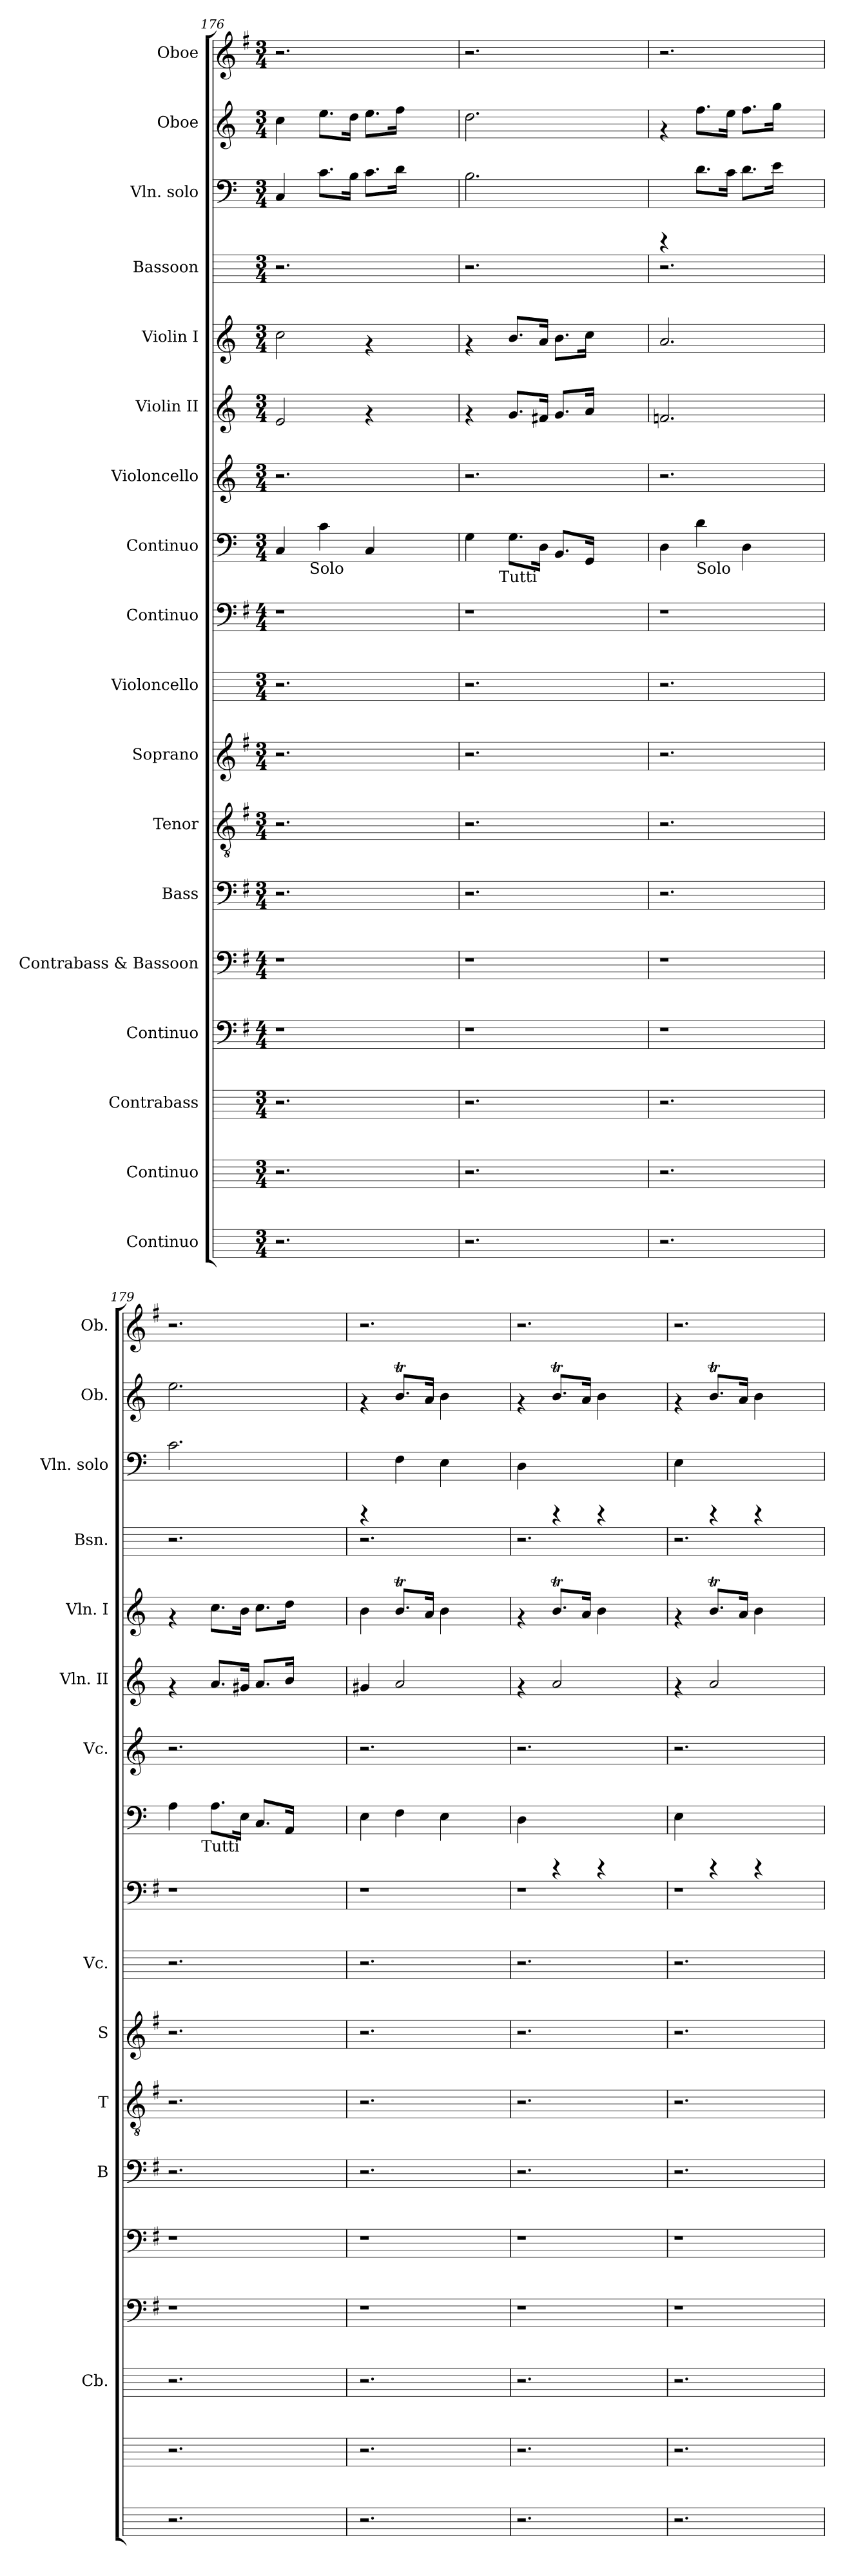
**kern	**kern	**kern	**kern	**kern	**kern	**kern	**kern	**kern	**kern	**kern	**kern	**kern	**kern	**kern	**kern	**kern	**kern
*part18	*part17	*part16	*part15	*part14	*part13	*part12	*part11	*part10	*part9	*part8	*part7	*part6	*part5	*part4	*part3	*part2	*part1
*staff18	*staff17	*staff16	*staff15	*staff14	*staff13	*staff12	*staff11	*staff10	*staff9	*staff8	*staff7	*staff6	*staff5	*staff4	*staff3	*staff2	*staff1
*I"Continuo	*I"Continuo	*I"Contrabass	*I"Continuo	*I"Contrabass  & Bassoon	*I"Bass	*I"Tenor	*I"Soprano	*I"Violoncello	*I"Continuo	*I"Continuo	*I"Violoncello	*I"Violin II	*I"Violin I	*I"Bassoon	*I"Vln. solo	*I"Oboe	*I"Oboe
*	*	*I'Cb.	*	*	*I'B	*I'T	*I'S	*I'Vc.	*	*	*I'Vc.	*I'Vln. II	*I'Vln. I	*I'Bsn.	*I'Vln. solo	*I'Ob.	*I'Ob.
*	*	*	*clefF4	*clefF4	*clefF4	*clefGv2	*clefG2	*	*clefF4	*clefF4	*clefG2	*clefG2	*clefG2	*	*clefF4	*clefG2	*clefG2
*	*	*ITrd7c12	*	*ITrd7c12	*	*	*	*	*	*	*	*	*	*	*	*	*
*k[]	*k[]	*k[]	*k[f#]	*k[f#]	*k[f#]	*k[f#]	*k[f#]	*k[]	*k[f#]	*k[]	*k[]	*k[]	*k[]	*k[]	*k[]	*k[]	*k[f#]
*C:	*C:	*C:	*G:	*G:	*G:	*G:	*G:	*C:	*G:	*C:	*C:	*C:	*C:	*C:	*C:	*C:	*G:
*M3/4	*M3/4	*M3/4	*M4/4	*M4/4	*M3/4	*M3/4	*M3/4	*M3/4	*M4/4	*M3/4	*M3/4	*M3/4	*M3/4	*M3/4	*M3/4	*M3/4	*M3/4
=176	=176	=176	=176	=176	=176	=176	=176	=176	=176	=176	=176	=176	=176	=176	=176	=176	=176
*	*	*	*	*	*	*	*	*	*	*^	*	*	*	*	*	*	*
2.r	2.r	2.r	1r	1r	2.r	2.r	2.r	2.r	1r	4C/	8..ryy	2.r	2e/	2cc\	2.r	4C/	4cc\	2.r
!	!	!	!	!	!	!	!	!	!	!	!LO:TX:b:t=Solo	!	!	!	!	!	!	!
.	.	.	.	.	.	.	.	.	.	.	2ryy	.	.	.	.	.	.	.
.	.	.	.	.	.	.	.	.	.	4c\	.	.	.	.	.	8.c\L	8.ee\L	.
.	.	.	.	.	.	.	.	.	.	.	.	.	.	.	.	16B\J	16dd\J	.
.	.	.	.	.	.	.	.	.	.	4C/	.	.	4rf	4rf	.	8.c\L	8.ee\L	.
.	.	.	.	.	.	.	.	.	.	.	.	.	.	.	.	16d\J	16ff\J	.
.	.	.	.	.	.	.	.	.	.	.	4ryy	.	.	.	.	.	.	.
4ryy	4ryy	4ryy	.	.	4ryy	4ryy	4ryy	4ryy	.	4ryy	.	4ryy	4ryy	4ryy	4ryy	4ryy	4ryy	4ryy
.	.	.	.	.	.	.	.	.	.	.	32ryy	.	.	.	.	.	.	.
=177	=177	=177	=177	=177	=177	=177	=177	=177	=177	=177	=177	=177	=177	=177	=177	=177	=177	=177
2.r	2.r	2.r	1r	1r	2.r	2.r	2.r	2.r	1r	4G\	8..ryy	2.r	4rf	4rf	2.r	2.B\	2.dd\	2.r
!	!	!	!	!	!	!	!	!	!	!	!LO:TX:b:t=Tutti	!	!	!	!	!	!	!
.	.	.	.	.	.	.	.	.	.	.	2ryy	.	.	.	.	.	.	.
.	.	.	.	.	.	.	.	.	.	8.G\L	.	.	8.g/L	8.b/L	.	.	.	.
.	.	.	.	.	.	.	.	.	.	16D\J	.	.	16f#X/J	16a/J	.	.	.	.
.	.	.	.	.	.	.	.	.	.	8.BB/L	.	.	8.g/L	8.b\L	.	.	.	.
.	.	.	.	.	.	.	.	.	.	16GG/J	.	.	16a/J	16cc\J	.	.	.	.
.	.	.	.	.	.	.	.	.	.	.	4ryy	.	.	.	.	.	.	.
4ryy	4ryy	4ryy	.	.	4ryy	4ryy	4ryy	4ryy	.	4ryy	.	4ryy	4ryy	4ryy	4ryy	4ryy	4ryy	4ryy
.	.	.	.	.	.	.	.	.	.	.	32ryy	.	.	.	.	.	.	.
*	*	*	*	*	*	*	*	*	*	*v	*v	*	*	*	*	*	*	*
=178	=178	=178	=178	=178	=178	=178	=178	=178	=178	=178	=178	=178	=178	=178	=178	=178	=178
2.r	2.r	2.r	1r	1r	2.r	2.r	2.r	2.r	1r	4D\	2.r	2.fn/	2.a/	2.r	4rCCC	4rf	2.r
!	!	!	!	!	!	!	!	!	!	!LO:TX:b:t=Solo	!	!	!	!	!	!	!
.	.	.	.	.	.	.	.	.	.	4d\	.	.	.	.	8.d\L	8.ff\L	.
.	.	.	.	.	.	.	.	.	.	.	.	.	.	.	16c\J	16ee\J	.
.	.	.	.	.	.	.	.	.	.	4D\	.	.	.	.	8.d\L	8.ff\L	.
.	.	.	.	.	.	.	.	.	.	.	.	.	.	.	16e\J	16gg\J	.
4ryy	4ryy	4ryy	.	.	4ryy	4ryy	4ryy	4ryy	.	4ryy	4ryy	4ryy	4ryy	4ryy	4ryy	4ryy	4ryy
=179	=179	=179	=179	=179	=179	=179	=179	=179	=179	=179	=179	=179	=179	=179	=179	=179	=179
*	*	*	*	*	*	*	*	*	*	*^	*	*	*	*	*	*	*
2.r	2.r	2.r	1r	1r	2.r	2.r	2.r	2.r	1r	4A\	8..ryy	2.r	4rf	4rf	2.r	2.c\	2.ee\	2.r
!	!	!	!	!	!	!	!	!	!	!	!LO:TX:b:t=Tutti	!	!	!	!	!	!	!
.	.	.	.	.	.	.	.	.	.	.	2ryy	.	.	.	.	.	.	.
.	.	.	.	.	.	.	.	.	.	8.A\L	.	.	8.a/L	8.cc\L	.	.	.	.
.	.	.	.	.	.	.	.	.	.	16E\J	.	.	16g#X/J	16b\J	.	.	.	.
.	.	.	.	.	.	.	.	.	.	8.C/L	.	.	8.a/L	8.cc\L	.	.	.	.
.	.	.	.	.	.	.	.	.	.	16AA/J	.	.	16b/J	16dd\J	.	.	.	.
.	.	.	.	.	.	.	.	.	.	.	4ryy	.	.	.	.	.	.	.
4ryy	4ryy	4ryy	.	.	4ryy	4ryy	4ryy	4ryy	.	4ryy	.	4ryy	4ryy	4ryy	4ryy	4ryy	4ryy	4ryy
.	.	.	.	.	.	.	.	.	.	.	32ryy	.	.	.	.	.	.	.
*	*	*	*	*	*	*	*	*	*	*v	*v	*	*	*	*	*	*	*
=180	=180	=180	=180	=180	=180	=180	=180	=180	=180	=180	=180	=180	=180	=180	=180	=180	=180
2.r	2.r	2.r	1r	1r	2.r	2.r	2.r	2.r	1r	4E\	2.r	4g#X/	4b\	2.r	4rCCC	4rf	2.r
.	.	.	.	.	.	.	.	.	.	4F\	.	2a/	8.bt/L	.	4F\	8.bt/L	.
.	.	.	.	.	.	.	.	.	.	.	.	.	16a/J	.	.	16a/J	.
.	.	.	.	.	.	.	.	.	.	4E\	.	.	4b\	.	4E\	4b\	.
4ryy	4ryy	4ryy	.	.	4ryy	4ryy	4ryy	4ryy	.	4ryy	4ryy	4ryy	4ryy	4ryy	4ryy	4ryy	4ryy
=181	=181	=181	=181	=181	=181	=181	=181	=181	=181	=181	=181	=181	=181	=181	=181	=181	=181
2.r	2.r	2.r	1r	1r	2.r	2.r	2.r	2.r	1r	4D\	2.r	4rf	4rf	2.r	4D\	4rf	2.r
.	.	.	.	.	.	.	.	.	.	4rCCC	.	2a/	8.bt/L	.	4rCCC	8.bt/L	.
.	.	.	.	.	.	.	.	.	.	.	.	.	16a/J	.	.	16a/J	.
.	.	.	.	.	.	.	.	.	.	4rCCC	.	.	4b\	.	4rCCC	4b\	.
4ryy	4ryy	4ryy	.	.	4ryy	4ryy	4ryy	4ryy	.	4ryy	4ryy	4ryy	4ryy	4ryy	4ryy	4ryy	4ryy
=182	=182	=182	=182	=182	=182	=182	=182	=182	=182	=182	=182	=182	=182	=182	=182	=182	=182
2.r	2.r	2.r	1r	1r	2.r	2.r	2.r	2.r	1r	4E\	2.r	4rf	4rf	2.r	4E\	4rf	2.r
.	.	.	.	.	.	.	.	.	.	4rCCC	.	2a/	8.bt/L	.	4rCCC	8.bt/L	.
.	.	.	.	.	.	.	.	.	.	.	.	.	16a/J	.	.	16a/J	.
.	.	.	.	.	.	.	.	.	.	4rCCC	.	.	4b\	.	4rCCC	4b\	.
4ryy	4ryy	4ryy	.	.	4ryy	4ryy	4ryy	4ryy	.	4ryy	4ryy	4ryy	4ryy	4ryy	4ryy	4ryy	4ryy
=	=	=	=	=	=	=	=	=	=	=	=	=	=	=	=	=	=
*-	*-	*-	*-	*-	*-	*-	*-	*-	*-	*-	*-	*-	*-	*-	*-	*-	*-
